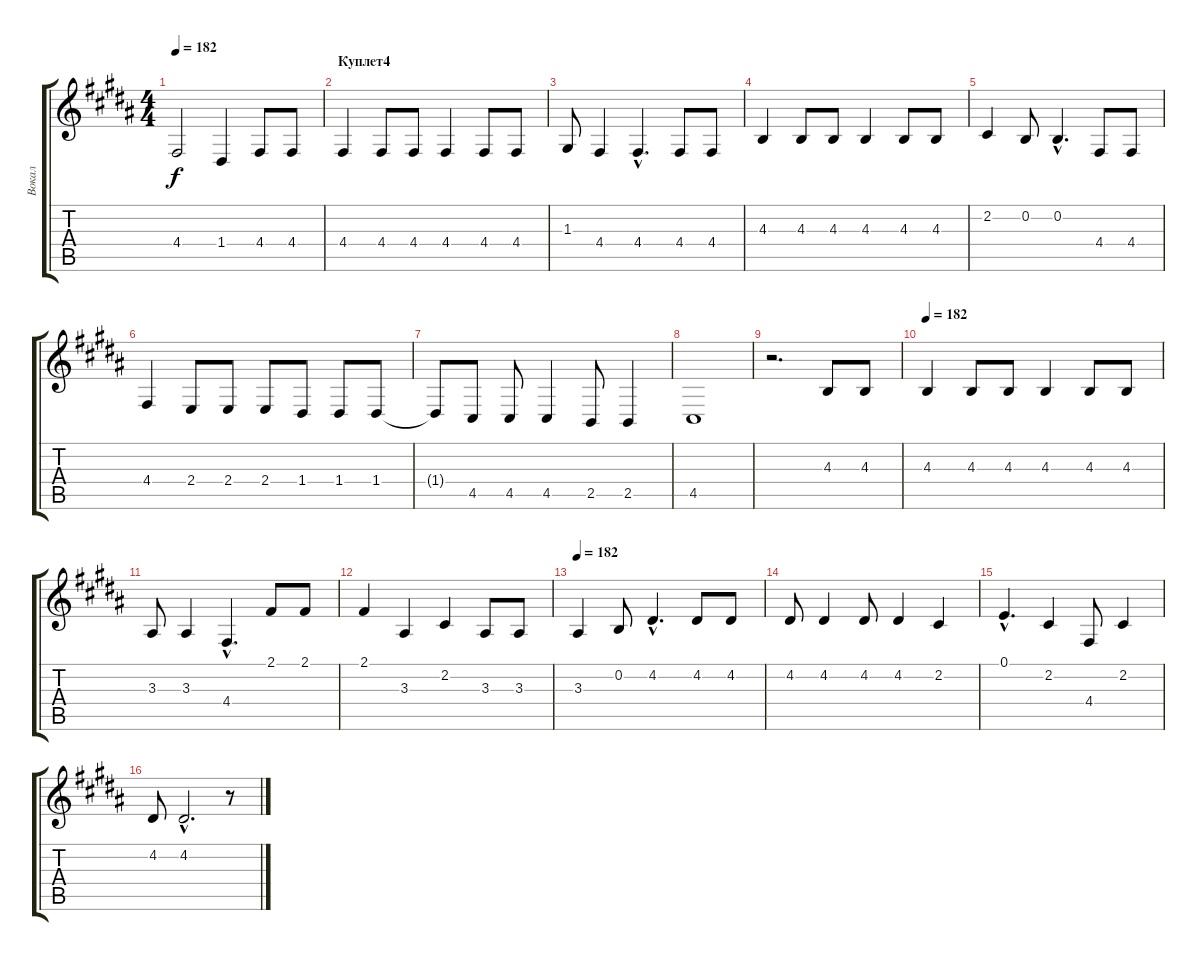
\track ("Вокал" "Вокал") {instrument clarinet}
\staff {score tabs}
\tuning (E4 B3 G3 D3 A2 E2) {hide}
\ts (4 4)
\tempo 182
\clef g2
\ks b
4.4.2{dy f} 1.4.4 4.4.8 4.4.8 |
\section ("" "Куплет4")
4.4.4 4.4.8 4.4.8 4.4.4 4.4.8 4.4.8 |
1.3.8 4.4.4 4.4{hac}.4{d} 4.4.8 4.4.8 |
4.3.4 4.3.8 4.3.8 4.3.4 4.3.8 4.3.8 |
2.2.4 0.2.8 0.2{hac}.4{d} 4.4.8 4.4.8 |
4.4.4 2.4.8 2.4.8 2.4.8 1.4.8 1.4.8 1.4.8 |
1.4{t}.8 4.5.8 4.5.8 4.5.4 2.5.8 2.5.4 |
4.5.1 |
r.2{d} 4.3.8 4.3.8 |
\tempo 182
4.3.4 4.3.8 4.3.8 4.3.4 4.3.8 4.3.8 |
3.3.8 3.3.4 4.4{hac}.4{d} 2.1.8 2.1.8 |
2.1.4 3.3.4 2.2.4 3.3.8 3.3.8 |
\tempo 182
3.3.4 0.2.8 4.2{hac}.4{d} 4.2.8 4.2.8 |
4.2.8 4.2.4 4.2.8 4.2.4 2.2.4 |
0.1{hac}.4{d} 2.2.4 4.4.8 2.2.4 |
4.2.8 4.2{hac}.2{d} r.8
